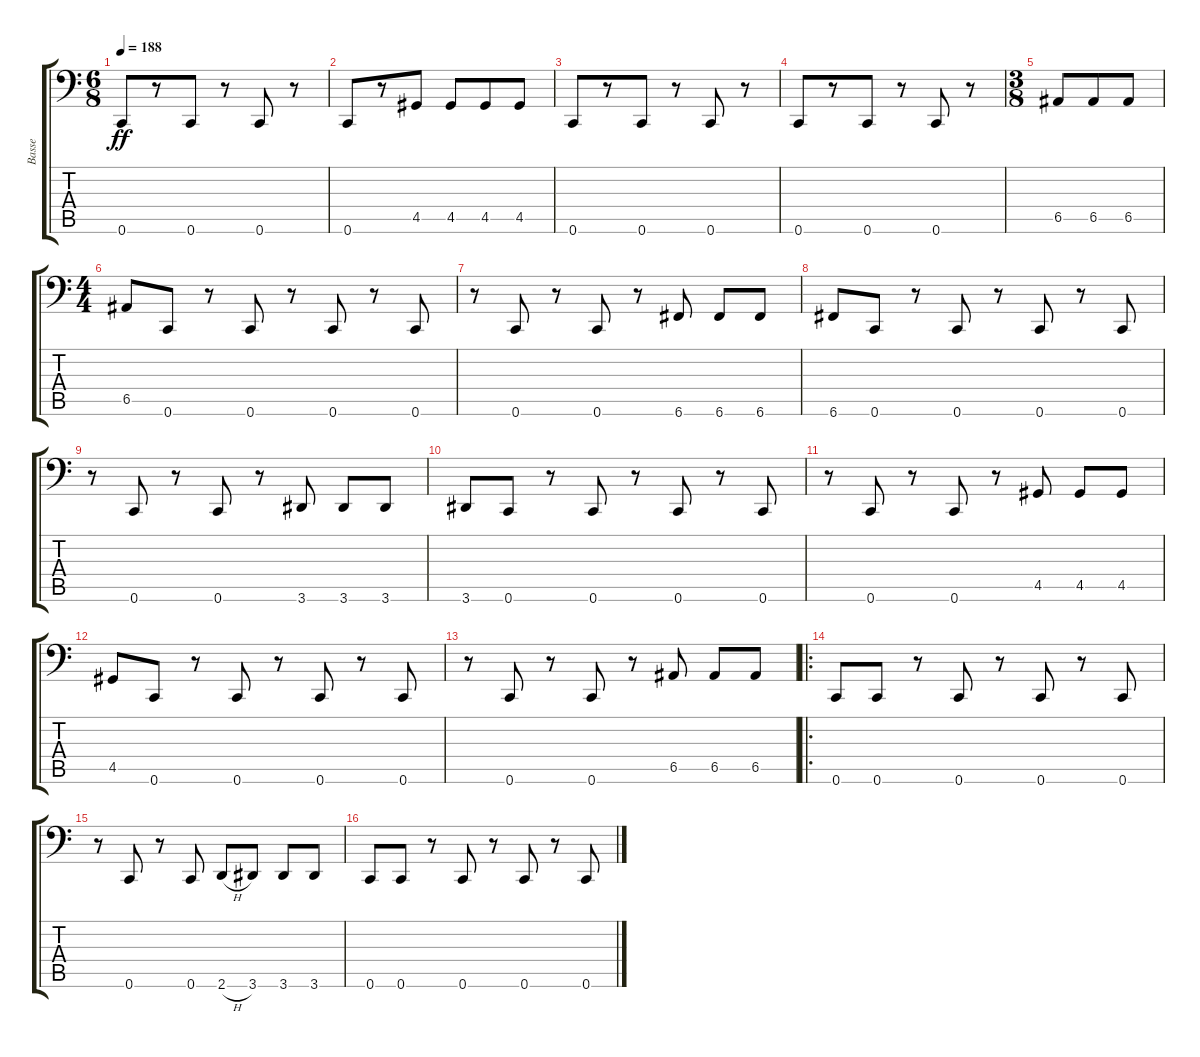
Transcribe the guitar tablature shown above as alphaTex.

\track ("Basse" "Basse") {instrument electricbassfinger}
\staff {score tabs}
\tuning (C3 G2 D2 A1 E1 C1) {hide}
\ts (6 8)
\tempo 188
\clef f4
\ks c
0.6.8{dy ff} r.8 0.6.8 r.8 0.6.8 r.8 |
0.6.8 r.8 4.5.8 4.5.8 4.5.8 4.5.8 |
0.6.8 r.8 0.6.8 r.8 0.6.8 r.8 |
0.6.8 r.8 0.6.8 r.8 0.6.8 r.8 |
\ts (3 8)
6.5.8 6.5.8 6.5.8 |
\ts (4 4)
6.5.8 0.6.8 r.8 0.6.8 r.8 0.6.8 r.8 0.6.8 |
r.8 0.6.8 r.8 0.6.8 r.8 6.6.8 6.6.8 6.6.8 |
6.6.8 0.6.8 r.8 0.6.8 r.8 0.6.8 r.8 0.6.8 |
r.8 0.6.8 r.8 0.6.8 r.8 3.6.8 3.6.8 3.6.8 |
3.6.8 0.6.8 r.8 0.6.8 r.8 0.6.8 r.8 0.6.8 |
r.8 0.6.8 r.8 0.6.8 r.8 4.5.8 4.5.8 4.5.8 |
4.5.8 0.6.8 r.8 0.6.8 r.8 0.6.8 r.8 0.6.8 |
r.8 0.6.8 r.8 0.6.8 r.8 6.5.8 6.5.8 6.5.8 |
\ro
0.6.8 0.6.8 r.8 0.6.8 r.8 0.6.8 r.8 0.6.8 |
r.8 0.6.8 r.8 0.6.8 2.6{h}.8 3.6.8 3.6.8 3.6.8 |
0.6.8 0.6.8 r.8 0.6.8 r.8 0.6.8 r.8 0.6.8
